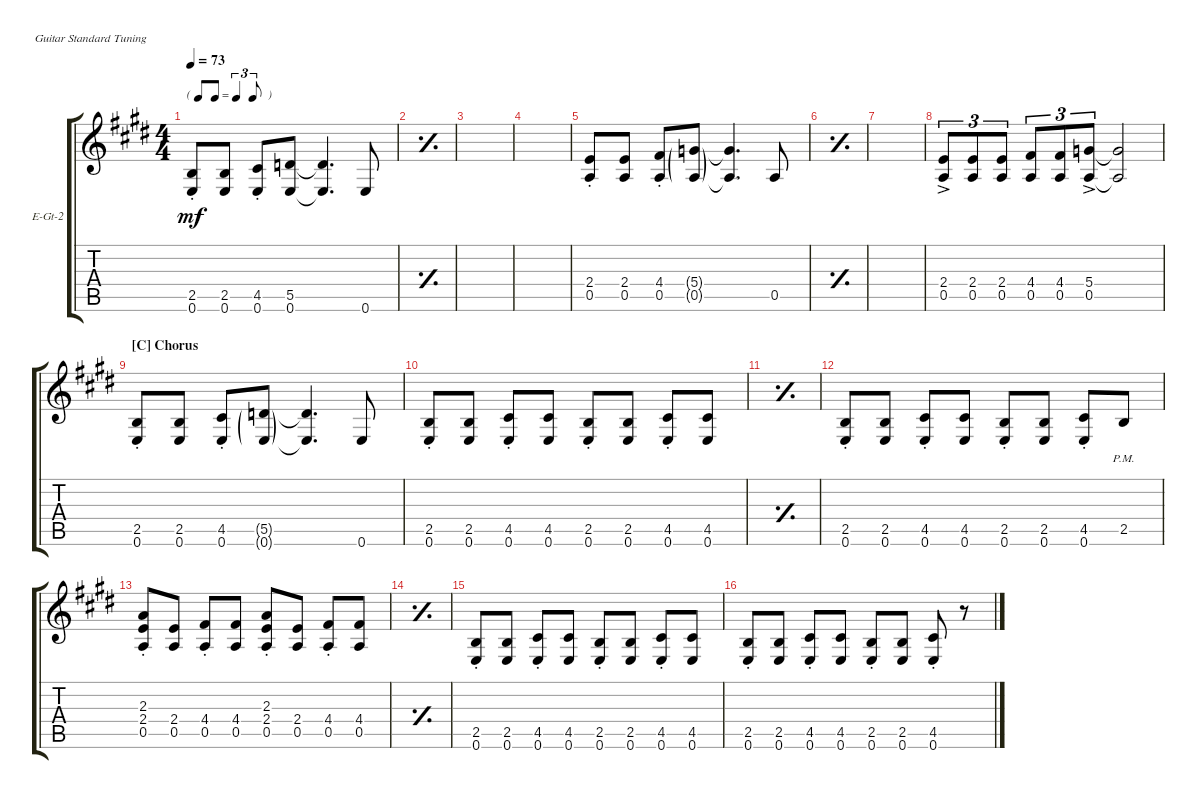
\defaultSystemsLayout 4
\bracketExtendMode groupsimilarinstruments
\firstSystemTrackNameOrientation horizontal
\otherSystemsTrackNameOrientation horizontal
\track ("Electric Guitar #2" "E-Gt-2") {instrument overdrivenguitar}
\staff {score tabs}
\tuning (E4 B3 G3 D3 A2 E2)
\ts (4 4)
\tf triplet8th
\tempo 73
\clef g2
\ks e
(2.5{st} 0.6{st}).8{dy mf} (0.6 2.5).8 (0.6{st} 4.5{st}).8 (0.6 5.5).8 (5.5{t} 0.6{t}).4{d} 0.6.8 |
\simile simple
|
|
|
\simile none
(2.4{st} 0.5{st}).8 (0.5 2.4).8 (0.5{st} 4.4{st}).8 (0.5{g} 5.4{g}).8 (5.4{t} 0.5{t}).4{d} 0.5.8 |
\simile simple
|
|
\simile none
(2.4 0.5{ac}).8{tu (3 2)} (2.4 0.5).8{tu (3 2)} (0.5 2.4).8{tu (3 2)} (4.4 0.5).8{tu (3 2)} (4.4 0.5).8{tu (3 2)} (0.5{ac} 5.4).8{tu (3 2)} (0.5{t} 5.4{t}).2 |
\section ("C" "Chorus")
(2.5{st} 0.6{st}).8 (2.5 0.6).8 (4.5{st} 0.6{st}).8 (5.5{g} 0.6{g}).8 (5.5{t} 0.6{t}).4{d} 0.6.8 |
(2.5{st} 0.6{st}).8 (2.5 0.6).8 (4.5{st} 0.6{st}).8 (4.5 0.6).8 (2.5{st} 0.6{st}).8 (2.5 0.6).8 (4.5{st} 0.6{st}).8 (4.5 0.6).8 |
\simile simple
|
\simile none
(2.5{st} 0.6{st}).8 (2.5 0.6).8 (4.5{st} 0.6{st}).8 (4.5 0.6).8 (2.5{st} 0.6{st}).8 (2.5 0.6).8 (4.5{st} 0.6{st}).8 2.5{pm}.8 |
(2.3{st} 2.4{st} 0.5{st}).8 (0.5 2.4).8 (0.5{st} 4.4{st}).8 (4.4 0.5).8 (2.3{st} 2.4{st} 0.5{st}).8 (2.4 0.5).8 (0.5{st} 4.4{st}).8 (4.4 0.5).8 |
\simile simple
|
\simile none
(0.6{st} 2.5{st}).8 (0.6 2.5).8 (0.6{st} 4.5{st}).8 (0.6 4.5).8 (0.6{st} 2.5{st}).8 (0.6 2.5).8 (0.6{st} 4.5{st}).8 (0.6 4.5).8 |
(0.6{st} 2.5{st}).8 (0.6 2.5).8 (0.6{st} 4.5{st}).8 (0.6 4.5).8 (0.6{st} 2.5{st}).8 (0.6 2.5).8 (0.6{st} 4.5{st}).8 r.8
